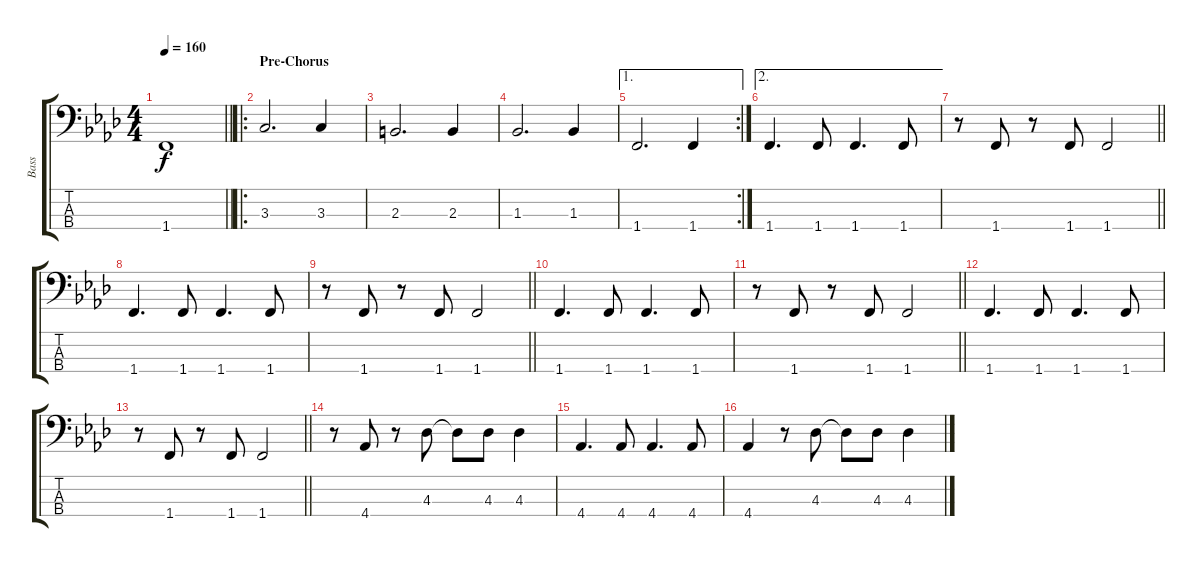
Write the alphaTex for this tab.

\track ("Bass" "Bass") {instrument electricbasspick}
\staff {score tabs}
\tuning (G2 D2 A1 E1) {hide}
\ts (4 4)
\tempo 160
\clef f4
\barLineRight lightlight
\ks ab
1.4.1{dy f} |
\ro
\section ("" "Pre-Chorus")
3.3.2{d} 3.3.4 |
2.3.2{d} 2.3.4 |
1.3.2{d} 1.3.4 |
\ae 1
\rc 2
1.4.2{d} 1.4.4 |
\ae 2
1.4.4{d} 1.4.8 1.4.4{d} 1.4.8 |
\barLineRight lightlight
r.8 1.4.8 r.8 1.4.8 1.4.2 |
1.4.4{d} 1.4.8 1.4.4{d} 1.4.8 |
\barLineRight lightlight
r.8 1.4.8 r.8 1.4.8 1.4.2 |
1.4.4{d} 1.4.8 1.4.4{d} 1.4.8 |
\barLineRight lightlight
r.8 1.4.8 r.8 1.4.8 1.4.2 |
1.4.4{d} 1.4.8 1.4.4{d} 1.4.8 |
\barLineRight lightlight
r.8 1.4.8 r.8 1.4.8 1.4.2 |
r.8 4.4.8 r.8 4.3.8 4.3{t}.8 4.3.8 4.3.4 |
4.4.4{d} 4.4.8 4.4.4{d} 4.4.8 |
4.4.4 r.8 4.3.8 4.3{t}.8 4.3.8 4.3.4
